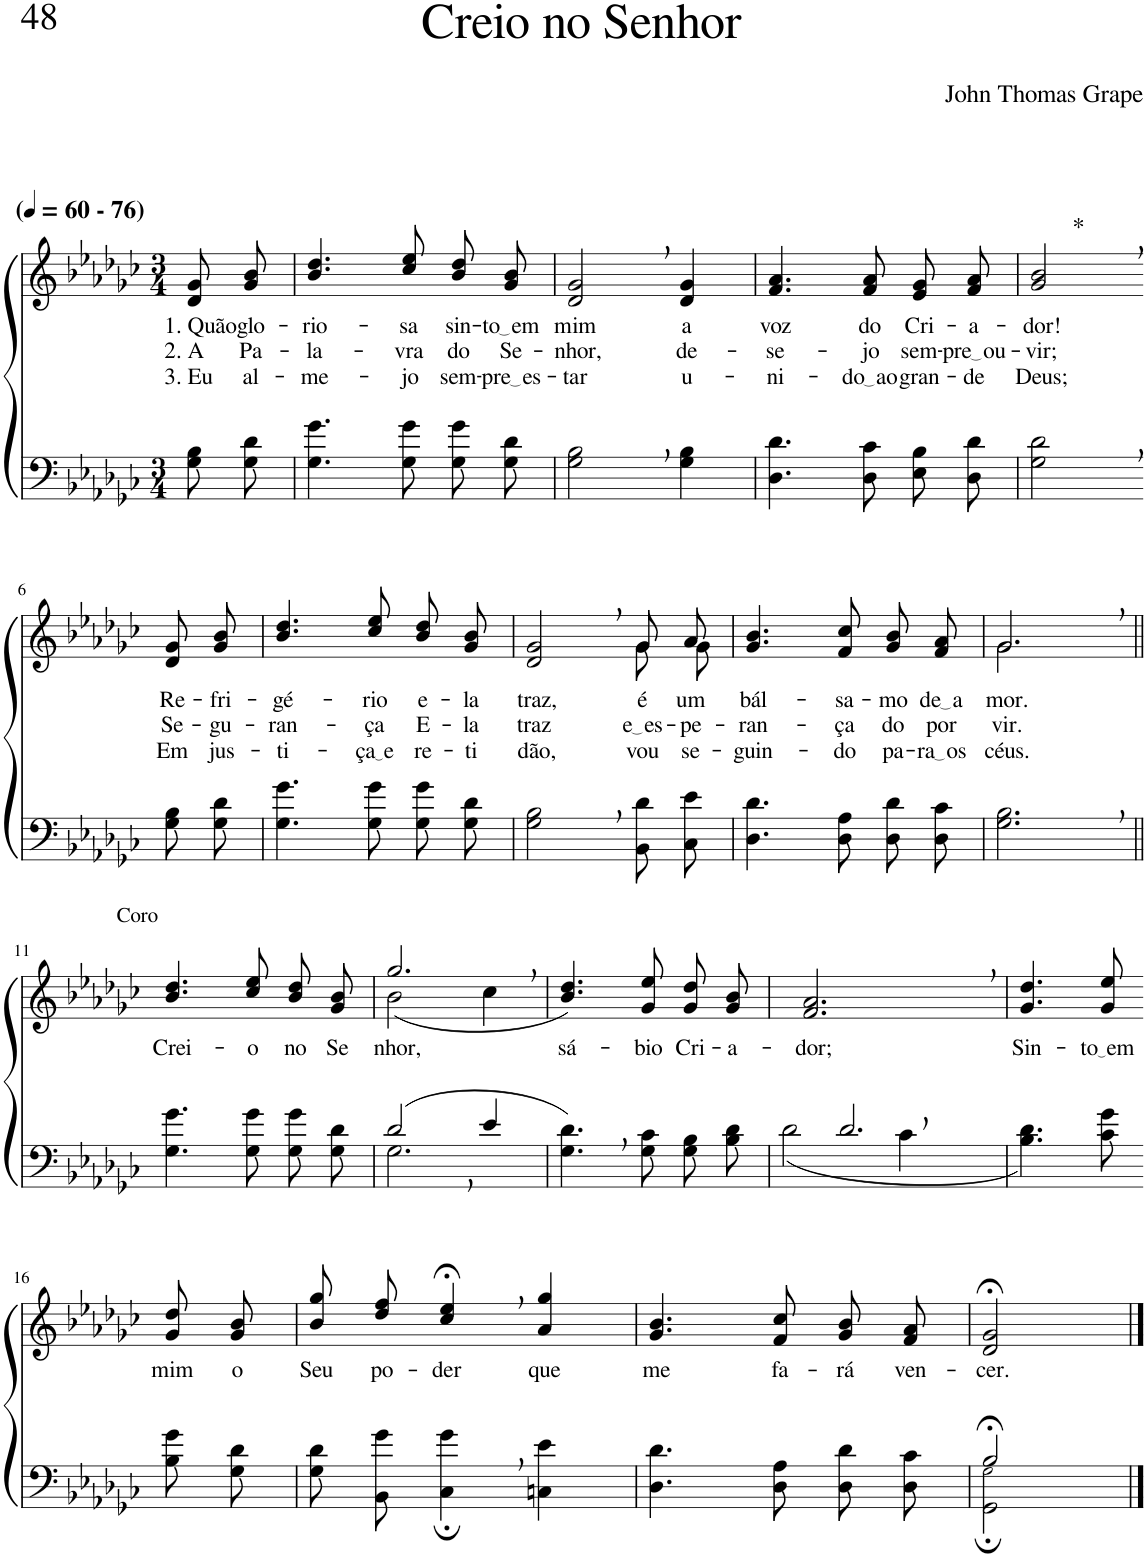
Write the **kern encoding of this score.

**kern	**kern	**text	**text	**text	**harte
*part2	*part1	*part1	*part1	*part1	*part1
*staff2	*staff1	*staff1	*staff1	*staff1	*
*I"Parte III e IV	*I"Parte I e II	*	*	*	*
*clefF4	*clefG2	*	*	*	*
*Trd2c3	*Trd2c3	*	*	*	*
*k[b-e-a-d-g-c-]	*k[b-e-a-d-g-c-]	*	*	*	*
*M3/4	*M3/4	*	*	*	*
*MM60	*MM60	*	*	*	*
=1	=1	=1	=1	=1	=1
!	!LO:TX:a:B:t=(	!	!	!	!
!	!LO:TX:a:B:t=- 76)	!	!	!	!
!	!	!LO:LY:b	!LO:LY:b	!LO:LY:b	!
8G-\ 8B-\L	8d-/ 8g-/L	1. Quão	2. A	3. Eu	.
!	!	!LO:LY:b	!LO:LY:b	!LO:LY:b	!
8G-\ 8d-\J	8g-/ 8b-/J	glo-	Pa-	al-	.
=2	=2	=2	=2	=2	=2
!	!	!LO:LY:b	!LO:LY:b	!LO:LY:b	!
4.G-\ 4.g-\	4.b-/ 4.dd-/	-rio-	-la-	-me-	.
!	!	!LO:LY:b	!LO:LY:b	!LO:LY:b	!
8G-\ 8g-\	8cc-/ 8ee-/	-sa	-vra	-jo	.
!	!	!LO:LY:b	!LO:LY:b	!LO:LY:b	!
8G-\ 8g-\L	8b-\ 8dd-\L	sin-	do	sem-	.
!	!	!LO:LY:b	!LO:LY:b	!LO:LY:b	!
8G-\ 8d-\J	8g-\ 8b-\J	to em	Se-	pre es	.
=3	=3	=3	=3	=3	=3
!	!	!LO:LY:b	!LO:LY:b	!LO:LY:b	!
2G-\, 2B-\,	2d-/, 2g-/,	mim	-nhor,	-tar	.
!	!	!LO:LY:b	!LO:LY:b	!LO:LY:b	!
4G-\ 4B-\	4d-/ 4g-/	a	de-	u-	.
=4	=4	=4	=4	=4	=4
!	!	!LO:LY:b	!LO:LY:b	!LO:LY:b	!
4.D-\ 4.d-\	4.f/ 4.a-/	voz	-se-	-ni-	.
!	!	!LO:LY:b	!LO:LY:b	!LO:LY:b	!
8D-\ 8c-\	8f/ 8a-/	do	-jo	do ao	.
!	!	!LO:LY:b	!LO:LY:b	!LO:LY:b	!
8E-\ 8B-\L	8e-/ 8g-/L	Cri-	sem-	gran-	.
!	!	!LO:LY:b	!LO:LY:b	!LO:LY:b	!
8D-\ 8d-\J	8f/ 8a-/J	-a-	pre ou	-de	.
=5	=5	=5	=5	=5	=5
!	!	!LO:LY:b	!LO:LY:b	!LO:LY:b	!LO:H:kt=*
2G-\, 2d-\,	2g-/, 2b-/,	-dor!	-vir;	Deus;	N
!!LO:LB:g=z
=6-	=6-	=6-	=6-	=6-	=6-
!	!	!LO:LY:b	!LO:LY:b	!LO:LY:b	!
8G-\ 8B-\L	8d-/ 8g-/L	Re-	Se-	Em	.
!	!	!LO:LY:b	!LO:LY:b	!LO:LY:b	!
8G-\ 8d-\J	8g-/ 8b-/J	-fri-	-gu-	jus-	.
=7	=7	=7	=7	=7	=7
!	!	!LO:LY:b	!LO:LY:b	!LO:LY:b	!
4.G-\ 4.g-\	4.b-/ 4.dd-/	-gé-	-ran-	-ti-	.
!	!	!LO:LY:b	!LO:LY:b	!LO:LY:b	!
8G-\ 8g-\	8cc-/ 8ee-/	-rio	-ça	ça e	.
!	!	!LO:LY:b	!LO:LY:b	!LO:LY:b	!
8G-\ 8g-\L	8b-\ 8dd-\L	e-	E-	re-	.
!	!	!LO:LY:b	!LO:LY:b	!LO:LY:b	!
8G-\ 8d-\J	8g-\ 8b-\J	-la	-la	-ti-	.
=8	=8	=8	=8	=8	=8
*	*^	*	*	*	*
!	!	!	!LO:LY:b	!LO:LY:b	!LO:LY:b	!
2G-\, 2B-\,	2ryy	2d-/ 2g-/	traz,	traz	-dão,	.
!	!	!	!LO:LY:b	!LO:LY:b	!LO:LY:b	!
8BB-\ 8d-\L	8g-\L	8g-/L	é	e es	vou	.
!	!	!	!LO:LY:b	!LO:LY:b	!LO:LY:b	!
8C-\ 8e-\J	8g-\J	8a-/J	um	-pe-	se-	.
=9	=9	=9	=9	=9	=9	=9
!	!	!	!LO:LY:b	!LO:LY:b	!LO:LY:b	!
*	*v	*v	*	*	*	*
4.D-\ 4.d-\	4.g-/ 4.b-/	bál-	-ran-	-guin-	.
!	!	!LO:LY:b	!LO:LY:b	!LO:LY:b	!
8D-\ 8A-\	8f/ 8cc-/	-sa-	-ça	-do	.
!	!	!LO:LY:b	!LO:LY:b	!LO:LY:b	!
8D-\ 8d-\L	8g-/ 8b-/L	-mo	do	pa-	.
!	!	!LO:LY:b	!LO:LY:b	!LO:LY:b	!
8D-\ 8c-\J	8f/ 8a-/J	de a	por-	ra os	.
=10	=10	=10	=10	=10	=10
*	*^	*	*	*	*
!	!	!	!LO:LY:b	!LO:LY:b	!LO:LY:b	!
2.G-\, 2.B-\,	2.g-,/	2.g-\	-mor.	-vir.	céus.	.
!!LO:LB:g=z
=11||	=11||	=11||	=11||	=11||	=11||	=11||
!	!LO:TX:a:t=Coro	!	!	!	!	!
!	!	!	!LO:LY:b	!	!	!
*	*v	*v	*	*	*	*
4.G-\ 4.g-\	4.b-/ 4.dd-/	Crei-	.	.	.
!	!	!LO:LY:b	!	!	!
8G-\ 8g-\	8cc-/ 8ee-/	-o	.	.	.
!	!	!LO:LY:b	!	!	!
8G-\ 8g-\L	8b-\ 8dd-\L	no	.	.	.
!	!	!LO:LY:b	!	!	!
8G-\ 8d-\J	8g-\ 8b-\J	Se-	.	.	.
=12	=12	=12	=12	=12	=12
*^	*^	*	*	*	*
!	!	!	!	!LO:LY:b	!	!	!
(2d-,/	2.G-\	2.gg-,/	(2b-\	-nhor,	.	.	.
4e-/	.	.	4cc-\	.	.	.	.
*v	*v	*	*	*	*	*	*
=13	=13	=13	=13	=13	=13	=13
!	!	!	!LO:LY:b	!	!	!
*	*v	*v	*	*	*	*
4.G-\, 4.d-\,)	4.b-/ 4.dd-/)	sá-	.	.	.
!	!	!LO:LY:b	!	!	!
8G-\ 8c-\	8g-/ 8ee-/	-bio	.	.	.
!	!	!LO:LY:b	!	!	!
8G-\ 8B-\L	8g-/ 8dd-/L	Cri-	.	.	.
!	!	!LO:LY:b	!	!	!
8B-\ 8d-\J	8g-/ 8b-/J	-a-	.	.	.
=14	=14	=14	=14	=14	=14
*^	*	*	*	*	*
!	!	!	!LO:LY:b	!	!	!
2.d-,/	(2d-\	2.f/, 2.a-/,	-dor;	.	.	.
.	4c-\	.	.	.	.	.
=15	=15	=15	=15	=15	=15	=15
!	!	!	!LO:LY:b	!	!	!
*v	*v	*	*	*	*	*
4.B-\ 4.d-\)	4.g-/ 4.dd-/	Sin-	.	.	.
!	!	!LO:LY:b	!	!	!
8c-\ 8g-\	8g-/ 8ee-/	to em	.	.	.
!!LO:LB:g=z
=16-	=16-	=16-	=16-	=16-	=16-
!	!	!LO:LY:b	!	!	!
8B-\ 8g-\L	8g-/ 8dd-/L	mim	.	.	.
!	!	!LO:LY:b	!	!	!
8G-\ 8d-\J	8g-/ 8b-/J	o	.	.	.
=17	=17	=17	=17	=17	=17
!	!	!LO:LY:b	!	!	!
8G-\ 8d-\L	8b-\ 8gg-\L	Seu	.	.	.
!	!	!LO:LY:b	!	!	!
8BB-\ 8g-\J	8dd-\ 8ff\J	po-	.	.	.
!	!	!LO:LY:b	!	!	!
4C-\;, 4g-\;,	4cc-/;<, 4ee-/;<,	-der	.	.	.
!	!	!LO:LY:b	!	!	!
4Cn\ 4e-\	4a-/ 4gg-/	que	.	.	.
=18	=18	=18	=18	=18	=18
!	!	!LO:LY:b	!	!	!
4.D-\ 4.d-\	4.g-/ 4.b-/	me	.	.	.
!	!	!LO:LY:b	!	!	!
8D-\ 8A-\	8f/ 8cc-/	fa-	.	.	.
!	!	!LO:LY:b	!	!	!
8D-\ 8d-\L	8g-/ 8b-/L	-rá	.	.	.
!	!	!LO:LY:b	!	!	!
8D-\ 8c-\J	8f/ 8a-/J	ven-	.	.	.
=19	=19	=19	=19	=19	=19
*^	*	*	*	*	*
!	!	!	!LO:LY:b	!	!	!
2B-;</	2GG-\; 2G-!\;	2d-/;< 2g-/;<	-cer.	.	.	.
*v	*v	*	*	*	*	*
==	==	==	==	==	==
*-	*-	*-	*-	*-	*-
